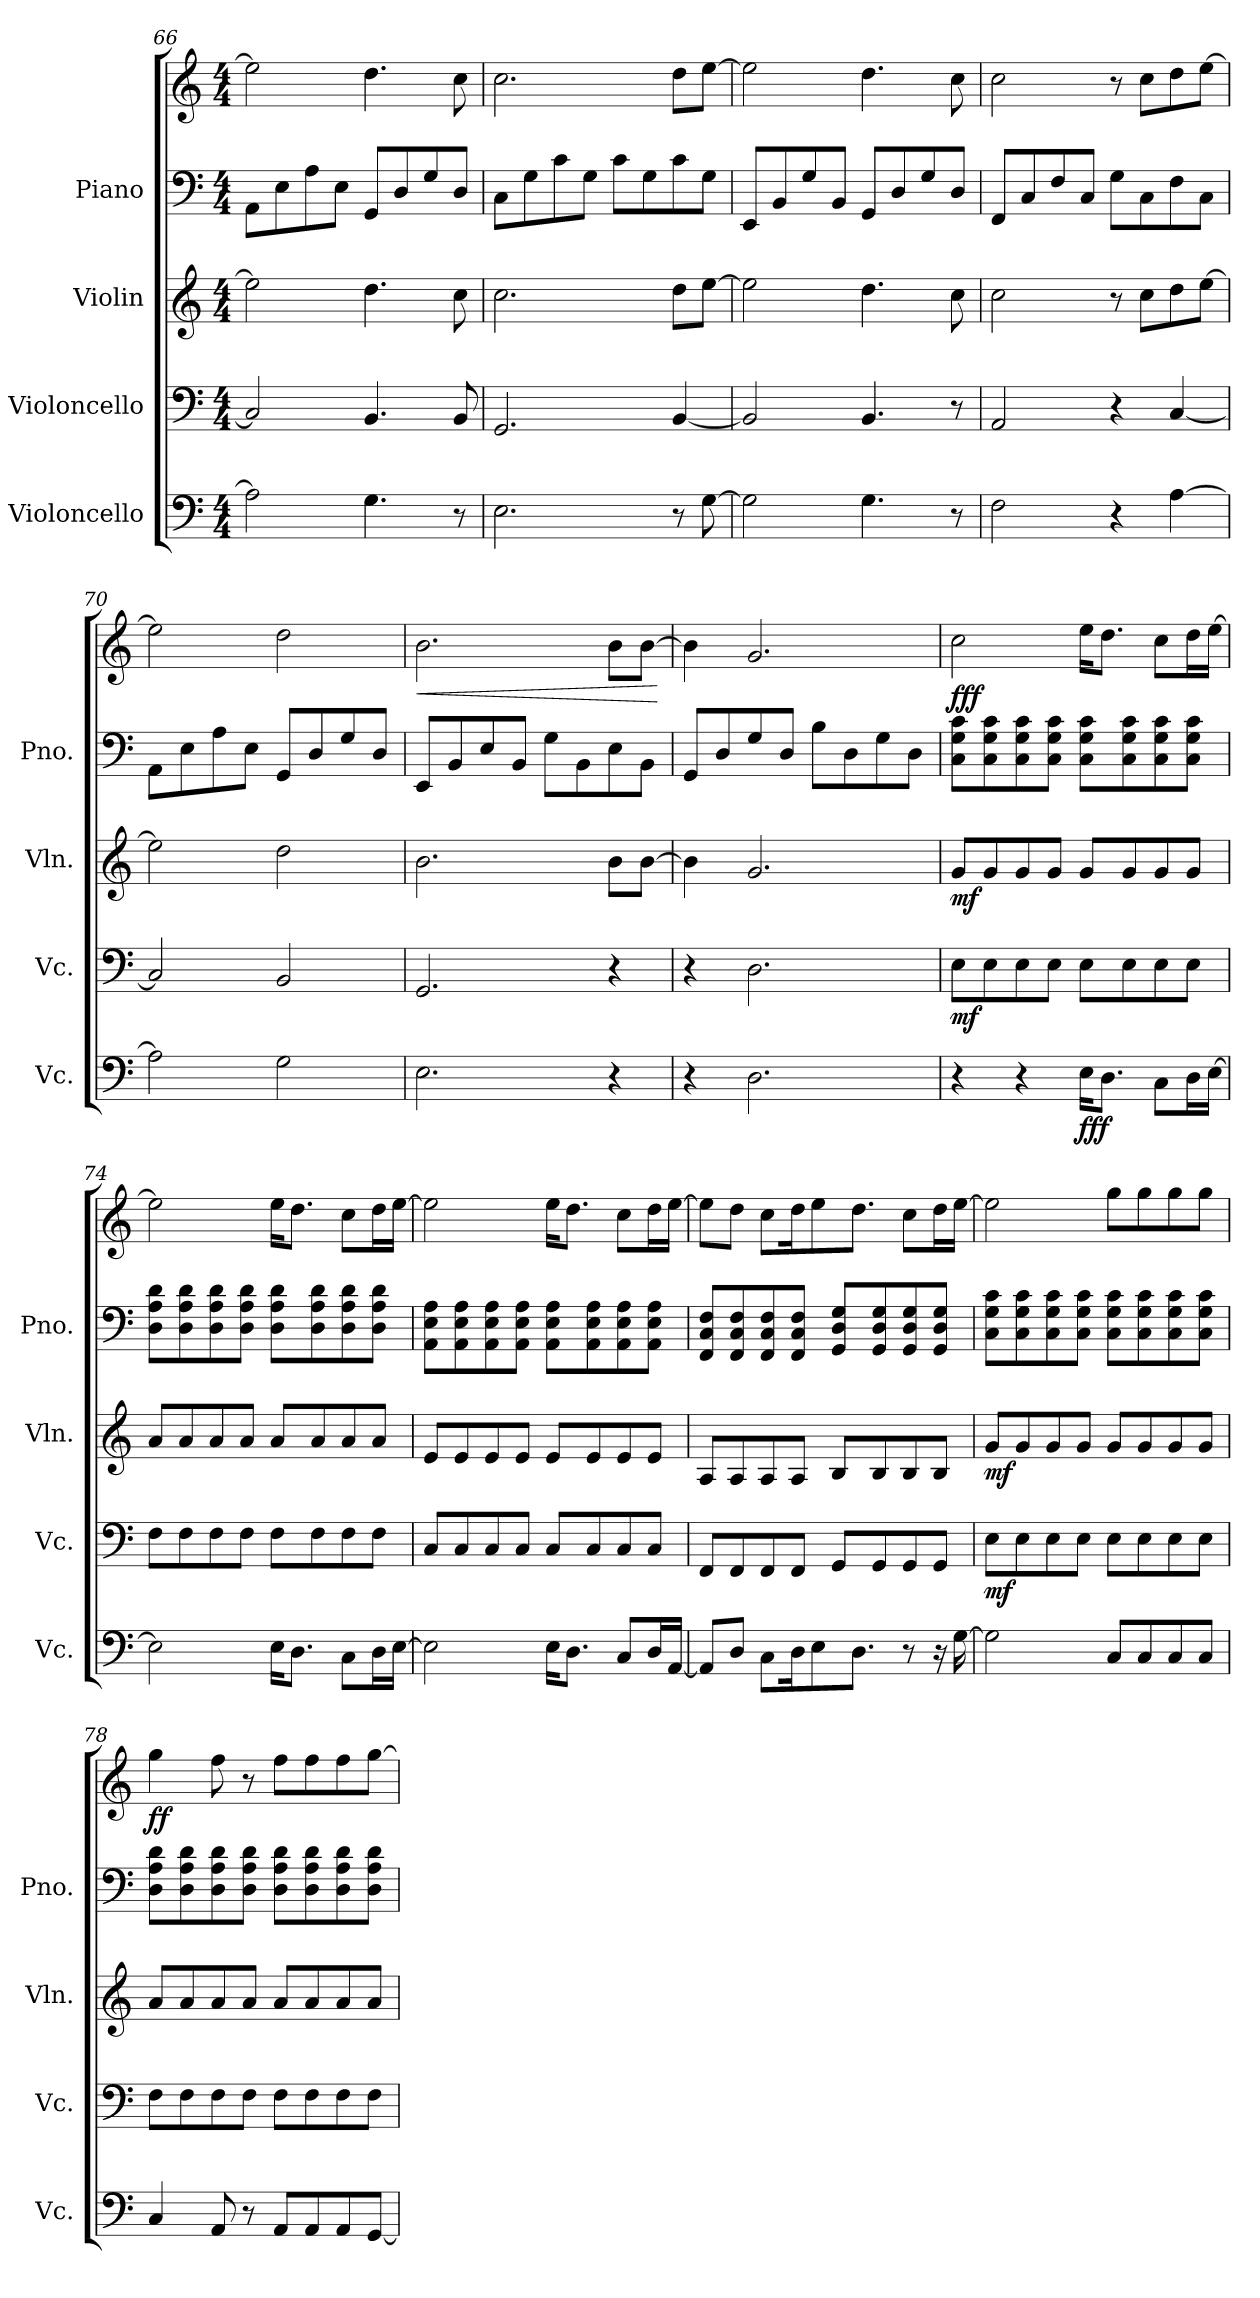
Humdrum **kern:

**kern	**dynam	**kern	**dynam	**kern	**dynam	**kern	**kern	**dynam
*part4	*part4	*part3	*part3	*part2	*part2	*part1	*part1	*part1
*staff5	*staff5	*staff4	*staff4	*staff3	*staff3	*staff2	*staff1	*staff1/2
*I"Violoncello	*	*I"Violoncello	*	*I"Violin	*	*I"Piano	*	*
*I'Vc.	*	*I'Vc.	*	*I'Vln.	*	*I'Pno.	*	*
*clefF4	*	*clefF4	*	*clefG2	*	*clefF4	*clefG2	*
*k[]	*	*k[]	*	*k[]	*	*k[]	*k[]	*
*M4/4	*	*M4/4	*	*M4/4	*	*M4/4	*M4/4	*
=66	=66	=66	=66	=66	=66	=66	=66	=66
2A\]	.	2C/]	.	2ee\]	.	8AA\L	2ee\]	.
.	.	.	.	.	.	8E\	.	.
.	.	.	.	.	.	8A\	.	.
.	.	.	.	.	.	8E\J	.	.
4.G\	.	4.BB/	.	4.dd\	.	8GG/L	4.dd\	.
.	.	.	.	.	.	8D/	.	.
.	.	.	.	.	.	8G/	.	.
8r	.	8BB/	.	8cc\	.	8D/J	8cc\	.
=67	=67	=67	=67	=67	=67	=67	=67	=67
2.E\	.	2.GG/	.	2.cc\	.	8C\L	2.cc\	.
.	.	.	.	.	.	8G\	.	.
.	.	.	.	.	.	8c\	.	.
.	.	.	.	.	.	8G\J	.	.
.	.	.	.	.	.	8c\L	.	.
.	.	.	.	.	.	8G\	.	.
8r	.	[4BB/	.	8dd\L	.	8c\	8dd\L	.
[8G\	.	.	.	[8ee\J	.	8G\J	[8ee\J	.
!!LO:LB:g=z
=68	=68	=68	=68	=68	=68	=68	=68	=68
2G\]	.	2BB/]	.	2ee\]	.	8EE/L	2ee\]	.
.	.	.	.	.	.	8BB/	.	.
.	.	.	.	.	.	8G/	.	.
.	.	.	.	.	.	8BB/J	.	.
4.G\	.	4.BB/	.	4.dd\	.	8GG/L	4.dd\	.
.	.	.	.	.	.	8D/	.	.
.	.	.	.	.	.	8G/	.	.
8r	.	8r	.	8cc\	.	8D/J	8cc\	.
=69	=69	=69	=69	=69	=69	=69	=69	=69
2F\	.	2AA/	.	2cc\	.	8FF/L	2cc\	.
.	.	.	.	.	.	8C/	.	.
.	.	.	.	.	.	8F/	.	.
.	.	.	.	.	.	8C/J	.	.
4r	.	4r	.	8r	.	8G\L	8r	.
.	.	.	.	8cc\L	.	8C\	8cc\L	.
[4A\	.	[4C/	.	8dd\	.	8F\	8dd\	.
.	.	.	.	[8ee\J	.	8C\J	[8ee\J	.
=70	=70	=70	=70	=70	=70	=70	=70	=70
2A\]	.	2C/]	.	2ee\]	.	8AA\L	2ee\]	.
.	.	.	.	.	.	8E\	.	.
.	.	.	.	.	.	8A\	.	.
.	.	.	.	.	.	8E\J	.	.
2G\	.	2BB/	.	2dd\	.	8GG/L	2dd\	.
.	.	.	.	.	.	8D/	.	.
.	.	.	.	.	.	8G/	.	.
.	.	.	.	.	.	8D/J	.	.
=71	=71	=71	=71	=71	=71	=71	=71	=71
!	!	!	!	!	!	!	!	!LO:HP:b
2.E\	.	2.GG/	.	2.b\	.	8EE/L	2.b\	<
.	.	.	.	.	.	8BB/	.	.
.	.	.	.	.	.	8E/	.	.
.	.	.	.	.	.	8BB/J	.	.
.	.	.	.	.	.	8G\L	.	.
.	.	.	.	.	.	8BB\	.	.
4r	.	4r	.	8b\L	.	8E\	8b\L	.
.	.	.	.	[8b\J	.	8BB\J	[8b\J	.
.	.	.	.	.	.	.	.	[
=72	=72	=72	=72	=72	=72	=72	=72	=72
4r	.	4r	.	4b\]	.	8GG/L	4b\]	.
.	.	.	.	.	.	8D/	.	.
2.D\	.	2.D\	.	2.g/	.	8G/	2.g/	.
.	.	.	.	.	.	8D/J	.	.
.	.	.	.	.	.	8B\L	.	.
.	.	.	.	.	.	8D\	.	.
.	.	.	.	.	.	8G\	.	.
.	.	.	.	.	.	8D\J	.	.
!!LO:PB:g=z
=73	=73	=73	=73	=73	=73	=73	=73	=73
!	!	!	!LO:DY:b	!	!LO:DY:b	!	!	!LO:DY:a=2
4r	.	8E\L	mf	8g/L	mf	8C\ 8G\ 8c\L	2cc\	fff
.	.	8E\	.	8g/	.	8C\ 8G\ 8c\	.	.
4r	.	8E\	.	8g/	.	8C\ 8G\ 8c\	.	.
.	.	8E\J	.	8g/J	.	8C\ 8G\ 8c\J	.	.
!	!LO:DY:b	!	!	!	!	!	!	!
16E\KL	fff	8E\L	.	8g/L	.	8C\ 8G\ 8c\L	16ee\KL	.
8.D\J	.	.	.	.	.	.	8.dd\J	.
.	.	8E\	.	8g/	.	8C\ 8G\ 8c\	.	.
8C\L	.	8E\	.	8g/	.	8C\ 8G\ 8c\	8cc\L	.
16D\L	.	8E\J	.	8g/J	.	8C\ 8G\ 8c\J	16dd\L	.
[16E\JJ	.	.	.	.	.	.	[16ee\JJ	.
=74	=74	=74	=74	=74	=74	=74	=74	=74
2E\]	.	8F\L	.	8a/L	.	8D\ 8A\ 8d\L	2ee\]	.
.	.	8F\	.	8a/	.	8D\ 8A\ 8d\	.	.
.	.	8F\	.	8a/	.	8D\ 8A\ 8d\	.	.
.	.	8F\J	.	8a/J	.	8D\ 8A\ 8d\J	.	.
16E\KL	.	8F\L	.	8a/L	.	8D\ 8A\ 8d\L	16ee\KL	.
8.D\J	.	.	.	.	.	.	8.dd\J	.
.	.	8F\	.	8a/	.	8D\ 8A\ 8d\	.	.
8C\L	.	8F\	.	8a/	.	8D\ 8A\ 8d\	8cc\L	.
16D\L	.	8F\J	.	8a/J	.	8D\ 8A\ 8d\J	16dd\L	.
[16E\JJ	.	.	.	.	.	.	[16ee\JJ	.
=75	=75	=75	=75	=75	=75	=75	=75	=75
2E\]	.	8C/L	.	8e/L	.	8AA\ 8E\ 8A\L	2ee\]	.
.	.	8C/	.	8e/	.	8AA\ 8E\ 8A\	.	.
.	.	8C/	.	8e/	.	8AA\ 8E\ 8A\	.	.
.	.	8C/J	.	8e/J	.	8AA\ 8E\ 8A\J	.	.
16E\KL	.	8C/L	.	8e/L	.	8AA\ 8E\ 8A\L	16ee\KL	.
8.D\J	.	.	.	.	.	.	8.dd\J	.
.	.	8C/	.	8e/	.	8AA\ 8E\ 8A\	.	.
8C/L	.	8C/	.	8e/	.	8AA\ 8E\ 8A\	8cc\L	.
16D/L	.	8C/J	.	8e/J	.	8AA\ 8E\ 8A\J	16dd\L	.
[16AA/JJ	.	.	.	.	.	.	[16ee\JJ	.
!!LO:LB:g=z
=76	=76	=76	=76	=76	=76	=76	=76	=76
8AA/L]	.	8FF/L	.	8A/L	.	8FF/ 8C/ 8F/L	8ee\L]	.
8D/J	.	8FF/	.	8A/	.	8FF/ 8C/ 8F/	8dd\J	.
8C\L	.	8FF/	.	8A/	.	8FF/ 8C/ 8F/	8cc\L	.
16D\K	.	8FF/J	.	8A/J	.	8FF/ 8C/ 8F/J	16dd\K	.
8E\	.	.	.	.	.	.	8ee\	.
.	.	8GG/L	.	8B/L	.	8GG/ 8D/ 8G/L	.	.
8.D\J	.	.	.	.	.	.	8.dd\J	.
.	.	8GG/	.	8B/	.	8GG/ 8D/ 8G/	.	.
8r	.	8GG/	.	8B/	.	8GG/ 8D/ 8G/	8cc\L	.
16r	.	8GG/J	.	8B/J	.	8GG/ 8D/ 8G/J	16dd\L	.
[16G\	.	.	.	.	.	.	[16ee\JJ	.
=77	=77	=77	=77	=77	=77	=77	=77	=77
!	!	!	!LO:DY:b	!	!LO:DY:b	!	!	!
2G\]	.	8E\L	mf	8g/L	mf	8C\ 8G\ 8c\L	2ee\]	.
.	.	8E\	.	8g/	.	8C\ 8G\ 8c\	.	.
.	.	8E\	.	8g/	.	8C\ 8G\ 8c\	.	.
.	.	8E\J	.	8g/J	.	8C\ 8G\ 8c\J	.	.
8C/L	.	8E\L	.	8g/L	.	8C\ 8G\ 8c\L	8gg\L	.
8C/	.	8E\	.	8g/	.	8C\ 8G\ 8c\	8gg\	.
8C/	.	8E\	.	8g/	.	8C\ 8G\ 8c\	8gg\	.
8C/J	.	8E\J	.	8g/J	.	8C\ 8G\ 8c\J	8gg\J	.
=78	=78	=78	=78	=78	=78	=78	=78	=78
!	!	!	!	!	!	!	!	!LO:DY:b
4C/	.	8F\L	.	8a/L	.	8D\ 8A\ 8d\L	4gg\	ff
.	.	8F\	.	8a/	.	8D\ 8A\ 8d\	.	.
8AA/	.	8F\	.	8a/	.	8D\ 8A\ 8d\	8ff\	.
8r	.	8F\J	.	8a/J	.	8D\ 8A\ 8d\J	8r	.
8AA/L	.	8F\L	.	8a/L	.	8D\ 8A\ 8d\L	8ff\L	.
8AA/	.	8F\	.	8a/	.	8D\ 8A\ 8d\	8ff\	.
8AA/	.	8F\	.	8a/	.	8D\ 8A\ 8d\	8ff\	.
[8GG/J	.	8F\J	.	8a/J	.	8D\ 8A\ 8d\J	[8gg\J	.
=	=	=	=	=	=	=	=	=
*-	*-	*-	*-	*-	*-	*-	*-	*-
